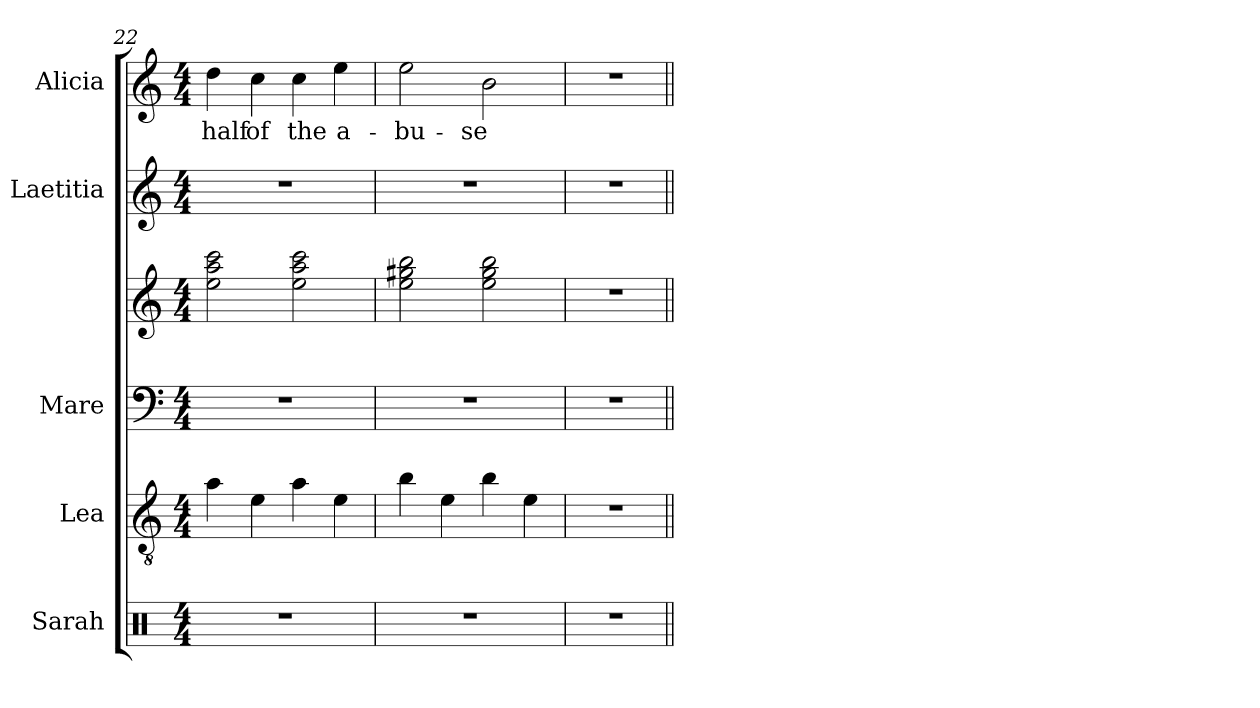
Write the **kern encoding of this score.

**kern	**kern	**kern	**kern	**kern	**kern	**text
*part5	*part4	*part3	*part3	*part2	*part1	*part1
*staff6	*staff5	*staff4	*staff3	*staff2	*staff1	*staff1
*I"Sarah	*I"Lea	*I"Mare	*	*I"Laetitia	*I"Alicia	*
*	*I'Lea	*I'Mare	*	*I'Laeti	*I'Alicia	*
*clefX	*clefGv2	*clefF4	*clefG2	*clefG2	*clefG2	*
*k[]	*k[]	*k[]	*k[]	*k[]	*k[]	*
*M4/4	*M4/4	*M4/4	*M4/4	*M4/4	*M4/4	*
=22	=22	=22	=22	=22	=22	=22
1r	4a\	1r	2ee\ 2aa\ 2ccc\	1r	4dd\	half
.	4e\	.	.	.	4cc\	of
.	4a\	.	2ee\ 2aa\ 2ccc\	.	4cc\	the
.	4e\	.	.	.	4ee\	a-
=23	=23	=23	=23	=23	=23	=23
1r	4b\	1r	2ee\ 2gg#X\ 2bb\	1r	2ee\	-bu-
.	4e\	.	.	.	.	.
.	4b\	.	2ee\ 2gg#\ 2bb\	.	2b\	-se
.	4e\	.	.	.	.	.
=24	=24	=24	=24	=24	=24	=24
1r	1r	1r	1r	1r	1r	.
=||	=||	=||	=||	=||	=||	=||
*-	*-	*-	*-	*-	*-	*-
